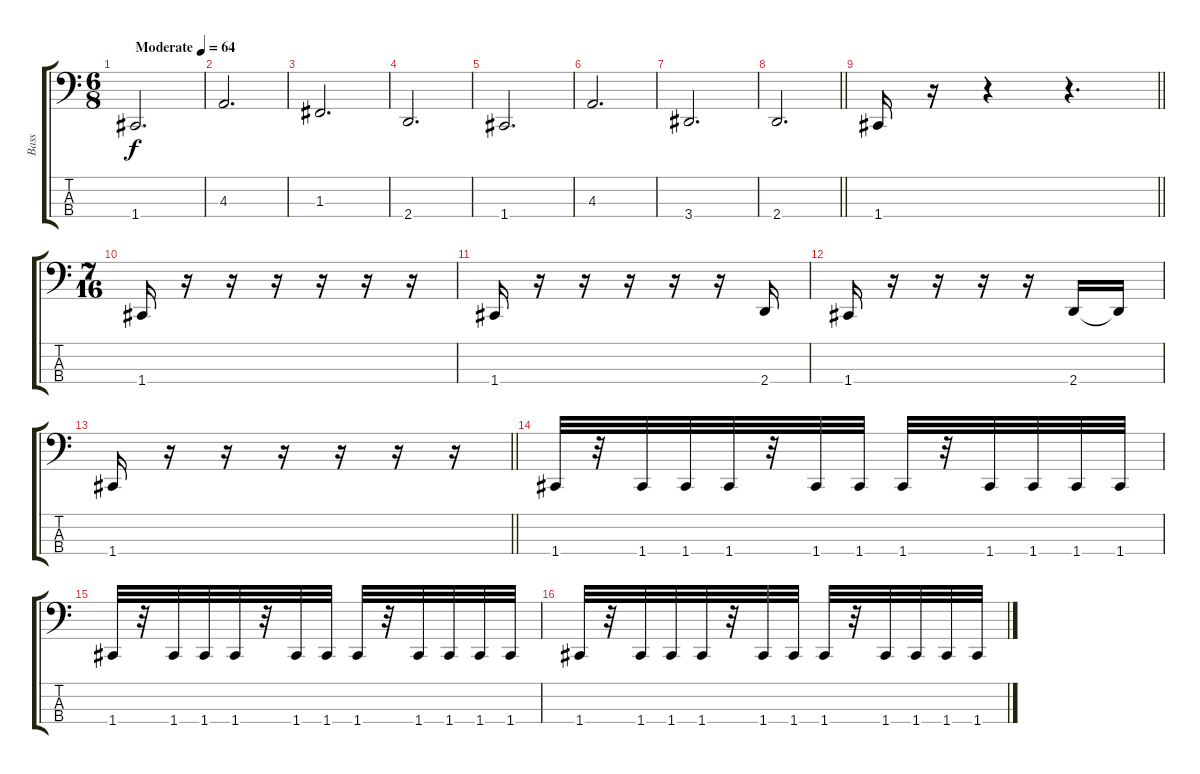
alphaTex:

\track ("Bass" "Bass") {instrument electricbassfinger}
\staff {score tabs}
\tuning (Eb2 Bb1 F1 C1) {hide}
\ts (6 8)
\section ("" "")
\tempo (64 "Moderate")
\clef f4
\ks c
1.4.2{d dy f instrument electricbassfinger} |
4.3.2{d} |
1.3.2{d} |
2.4.2{d} |
1.4.2{d} |
4.3.2{d} |
3.4.2{d} |
\barLineRight lightlight
2.4.2{d} |
\section ("" "")
\barLineRight lightlight
1.4.16 r.16 r.4 r.4{d} |
\ts (7 16)
\section ("" "")
1.4.16 r.16 r.16 r.16 r.16 r.16 r.16 |
1.4.16 r.16 r.16 r.16 r.16 r.16 2.4.16 |
1.4.16 r.16 r.16 r.16 r.16 2.4.16 2.4{t}.16 |
\barLineRight lightlight
1.4.16 r.16 r.16 r.16 r.16 r.16 r.16 |
\section ("" "")
1.4.32 r.32 1.4.32 1.4.32 1.4.32 r.32 1.4.32 1.4.32 1.4.32 r.32 1.4.32 1.4.32 1.4.32 1.4.32 |
1.4.32 r.32 1.4.32 1.4.32 1.4.32 r.32 1.4.32 1.4.32 1.4.32 r.32 1.4.32 1.4.32 1.4.32 1.4.32 |
1.4.32 r.32 1.4.32 1.4.32 1.4.32 r.32 1.4.32 1.4.32 1.4.32 r.32 1.4.32 1.4.32 1.4.32 1.4.32
